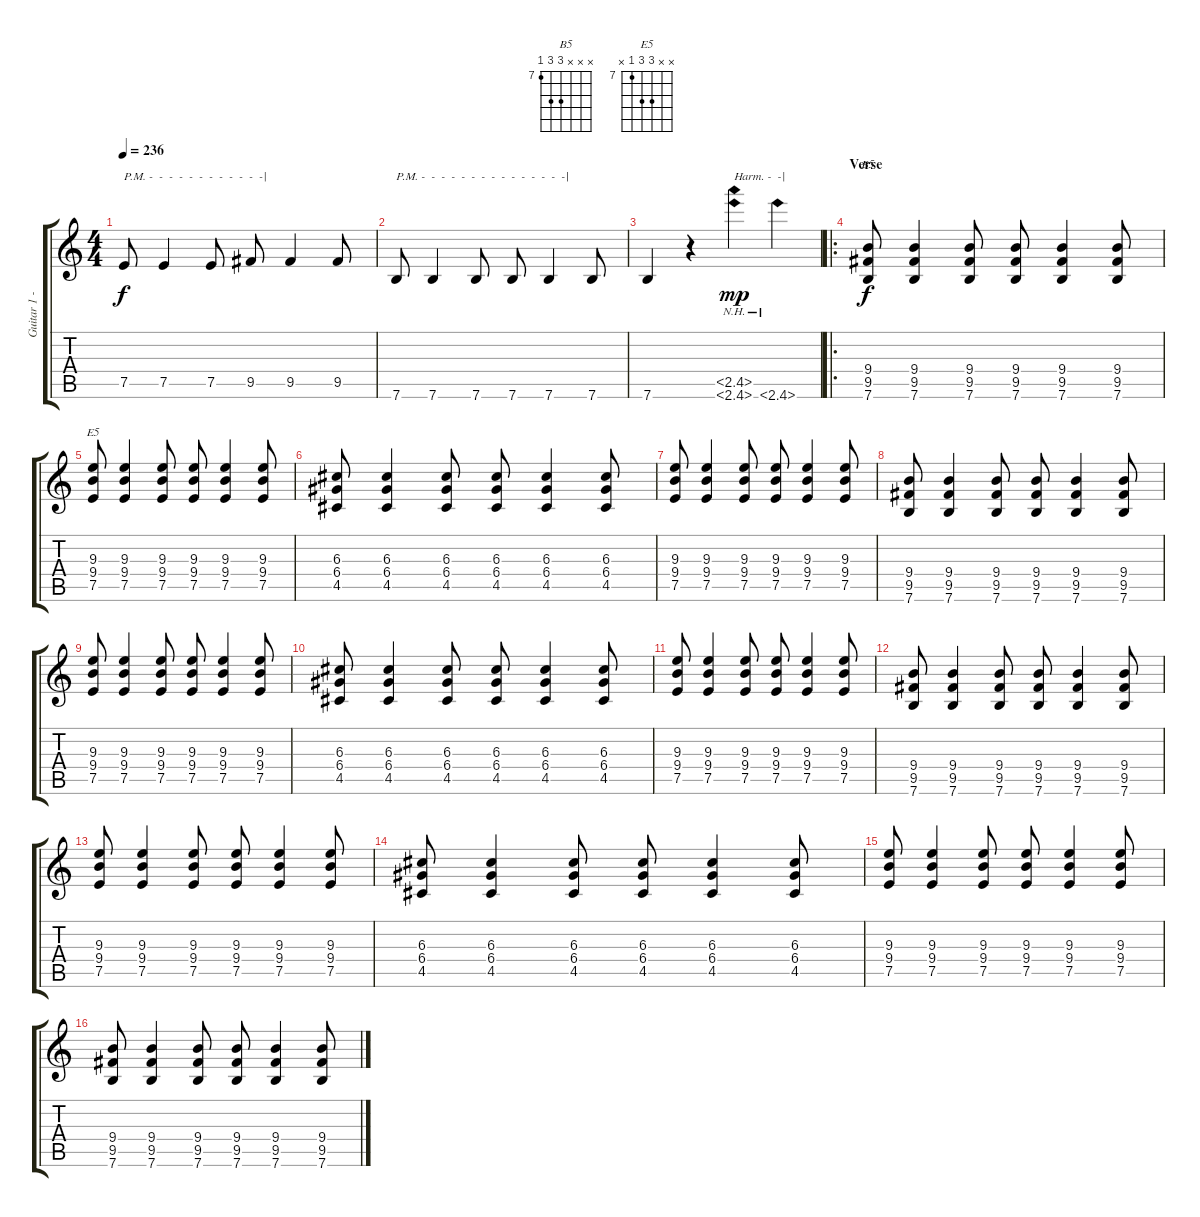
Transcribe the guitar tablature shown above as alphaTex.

\track ("Guitar 1 - Distortion" "Guitar 1 -") {instrument distortionguitar}
\staff {score tabs}
\tuning (E4 B3 G3 D3 A2 E2) {hide}
\chord ("B5" x x x 9 9 7) {firstfret 7}
\chord ("E5" x x 9 9 7 x) {firstfret 7}
\ts (4 4)
\tempo 236
\clef g2
\ks c
7.5.8{txt "P.M. -  -  -  -  -  -  -  -  -  -  -  -|" dy f} 7.5.4 7.5.8 9.5.8 9.5.4 9.5.8 |
7.6.8{txt "P.M. -  -  -  -  -  -  -  -  -  -  -  -  -  -  -|"} 7.6.4 7.6.8 7.6.8 7.6.4 7.6.8 |
7.6.4 r.4 (2.5{nh} 2.6{nh}).4{txt "Harm. -  -|" dy mp} 2.6{nh}.4 |
\ro
\section ("" "Verse")
(9.4 9.5 7.6).8{ch "B5" dy f} (9.4 9.5 7.6).4 (9.4 9.5 7.6).8 (9.4 9.5 7.6).8 (9.4 9.5 7.6).4 (9.4 9.5 7.6).8 |
(9.3 9.4 7.5).8{ch "E5"} (9.3 9.4 7.5).4 (9.3 9.4 7.5).8 (9.3 9.4 7.5).8 (9.3 9.4 7.5).4 (9.3 9.4 7.5).8 |
(6.3 6.4 4.5).8 (6.3 6.4 4.5).4 (6.3 6.4 4.5).8 (6.3 6.4 4.5).8 (6.3 6.4 4.5).4 (6.3 6.4 4.5).8 |
(9.3 9.4 7.5).8 (9.3 9.4 7.5).4 (9.3 9.4 7.5).8 (9.3 9.4 7.5).8 (9.3 9.4 7.5).4 (9.3 9.4 7.5).8 |
(9.4 9.5 7.6).8 (9.4 9.5 7.6).4 (9.4 9.5 7.6).8 (9.4 9.5 7.6).8 (9.4 9.5 7.6).4 (9.4 9.5 7.6).8 |
(9.3 9.4 7.5).8 (9.3 9.4 7.5).4 (9.3 9.4 7.5).8 (9.3 9.4 7.5).8 (9.3 9.4 7.5).4 (9.3 9.4 7.5).8 |
(6.3 6.4 4.5).8 (6.3 6.4 4.5).4 (6.3 6.4 4.5).8 (6.3 6.4 4.5).8 (6.3 6.4 4.5).4 (6.3 6.4 4.5).8 |
(9.3 9.4 7.5).8 (9.3 9.4 7.5).4 (9.3 9.4 7.5).8 (9.3 9.4 7.5).8 (9.3 9.4 7.5).4 (9.3 9.4 7.5).8 |
(9.4 9.5 7.6).8 (9.4 9.5 7.6).4 (9.4 9.5 7.6).8 (9.4 9.5 7.6).8 (9.4 9.5 7.6).4 (9.4 9.5 7.6).8 |
(9.3 9.4 7.5).8 (9.3 9.4 7.5).4 (9.3 9.4 7.5).8 (9.3 9.4 7.5).8 (9.3 9.4 7.5).4 (9.3 9.4 7.5).8 |
(6.3 6.4 4.5).8 (6.3 6.4 4.5).4 (6.3 6.4 4.5).8 (6.3 6.4 4.5).8 (6.3 6.4 4.5).4 (6.3 6.4 4.5).8 |
(9.3 9.4 7.5).8 (9.3 9.4 7.5).4 (9.3 9.4 7.5).8 (9.3 9.4 7.5).8 (9.3 9.4 7.5).4 (9.3 9.4 7.5).8 |
(9.4 9.5 7.6).8 (9.4 9.5 7.6).4 (9.4 9.5 7.6).8 (9.4 9.5 7.6).8 (9.4 9.5 7.6).4 (9.4 9.5 7.6).8
